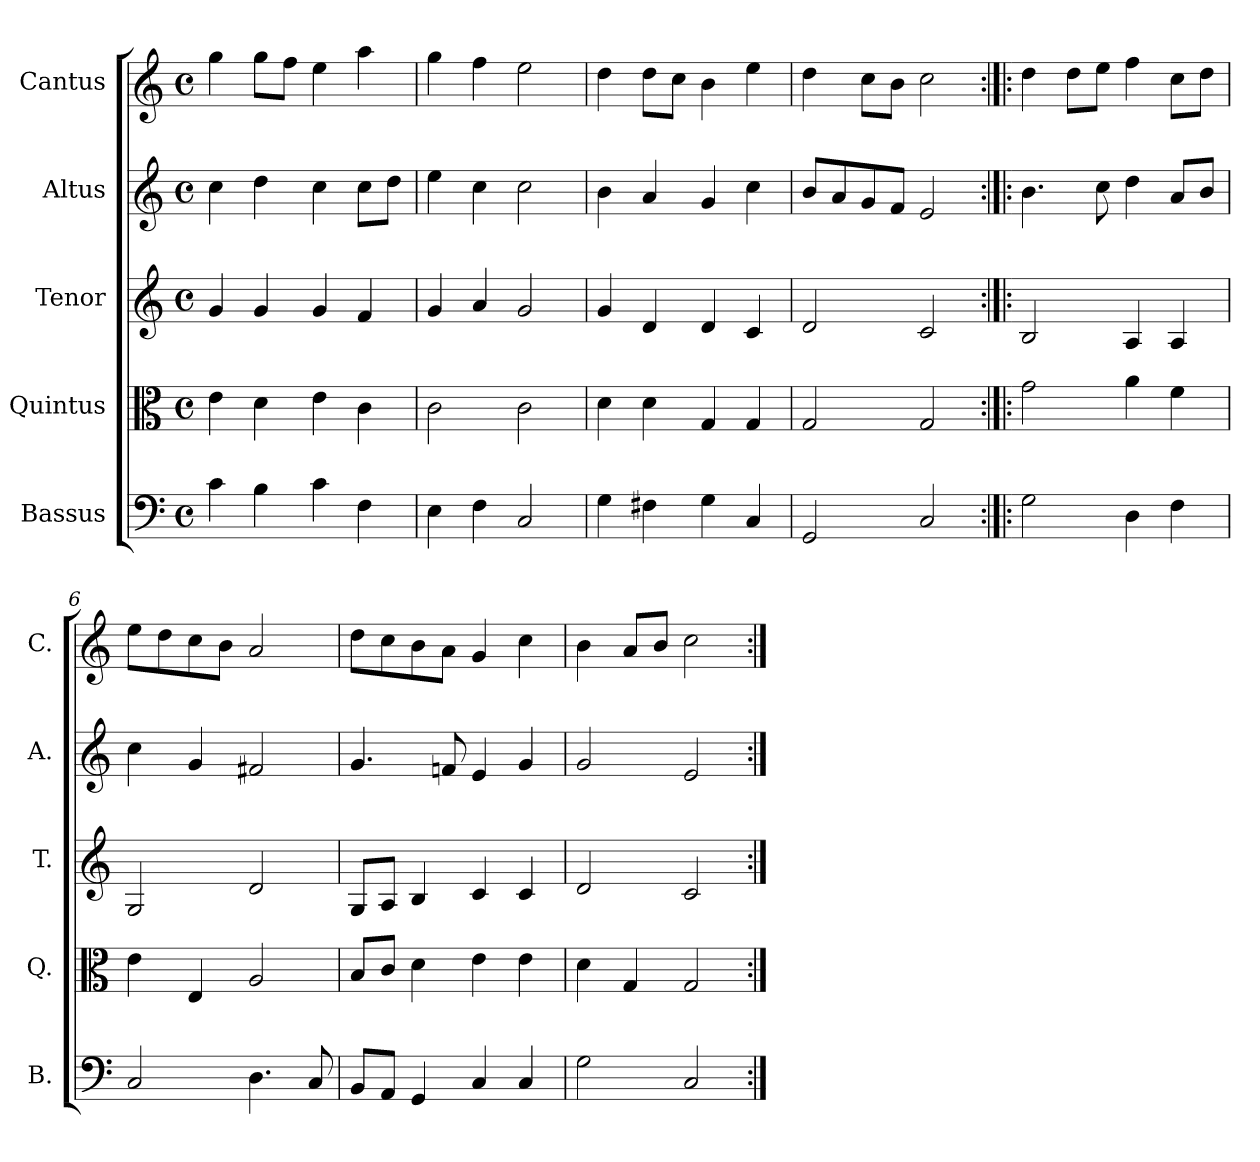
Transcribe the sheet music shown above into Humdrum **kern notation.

**kern	**kern	**kern	**kern	**kern
*part5	*part4	*part3	*part2	*part1
*staff5	*staff4	*staff3	*staff2	*staff1
*I"Bassus	*I"Quintus	*I"Tenor	*I"Altus	*I"Cantus
*I'B.	*I'Q.	*I'T.	*I'A.	*I'C.
*clefF4	*clefC3	*clefG2	*clefG2	*clefG2
*k[]	*k[]	*k[]	*k[]	*k[]
*C:	*C:	*C:	*C:	*C:
*M4/4	*M4/4	*M4/4	*M4/4	*M4/4
*met(c)	*met(c)	*met(c)	*met(c)	*met(c)
=1	=1	=1	=1	=1
4c\	4e\	4g/	4cc\	4gg\
4B\	4d\	4g/	4dd\	8gg\L
.	.	.	.	8ff\J
4c\	4e\	4g/	4cc\	4ee\
4F\	4c\	4f/	8cc\L	4aa\
.	.	.	8dd\J	.
=2	=2	=2	=2	=2
4E\	2c\	4g/	4ee\	4gg\
4F\	.	4a/	4cc\	4ff\
2C/	2c\	2g/	2cc\	2ee\
=3	=3	=3	=3	=3
4G\	4d\	4g/	4b\	4dd\
4F#X\	4d\	4d/	4a/	8dd\L
.	.	.	.	8cc\J
4G\	4G/	4d/	4g/	4b\
4C/	4G/	4c/	4cc\	4ee\
=4	=4	=4	=4	=4
2GG/	2G/	2d/	8b/L	4dd\
.	.	.	8a/	.
.	.	.	8g/	8cc\L
.	.	.	8f/J	8b\J
2C/	2G/	2c/	2e/	2cc\
!!LO:LB:g=z
=5:|!|:	=5:|!|:	=5:|!|:	=5:|!|:	=5:|!|:
2G\	2g\	2B/	4.b\	4dd\
.	.	.	.	8dd\L
.	.	.	8cc\	8ee\J
4D\	4a\	4A/	4dd\	4ff\
4F\	4f\	4A/	8a/L	8cc\L
.	.	.	8b/J	8dd\J
=6	=6	=6	=6	=6
2C/	4e\	2G/	4cc\	8ee\L
.	.	.	.	8dd\
.	4E/	.	4g/	8cc\
.	.	.	.	8b\J
4.D\	2A/	2d/	2f#X/	2a/
8C/	.	.	.	.
=7	=7	=7	=7	=7
8BB/L	8B/L	8G/L	4.g/	8dd\L
8AA/J	8c/J	8A/J	.	8cc\
4GG/	4d\	4B/	.	8b\
.	.	.	8fn/	8a\J
4C/	4e\	4c/	4e/	4g/
4C/	4e\	4c/	4g/	4cc\
=8	=8	=8	=8	=8
2G\	4d\	2d/	2g/	4b\
.	4G/	.	.	8a/L
.	.	.	.	8b/J
2C/	2G/	2c/	2e/	2cc\
=:|!	=:|!	=:|!	=:|!	=:|!
*-	*-	*-	*-	*-
